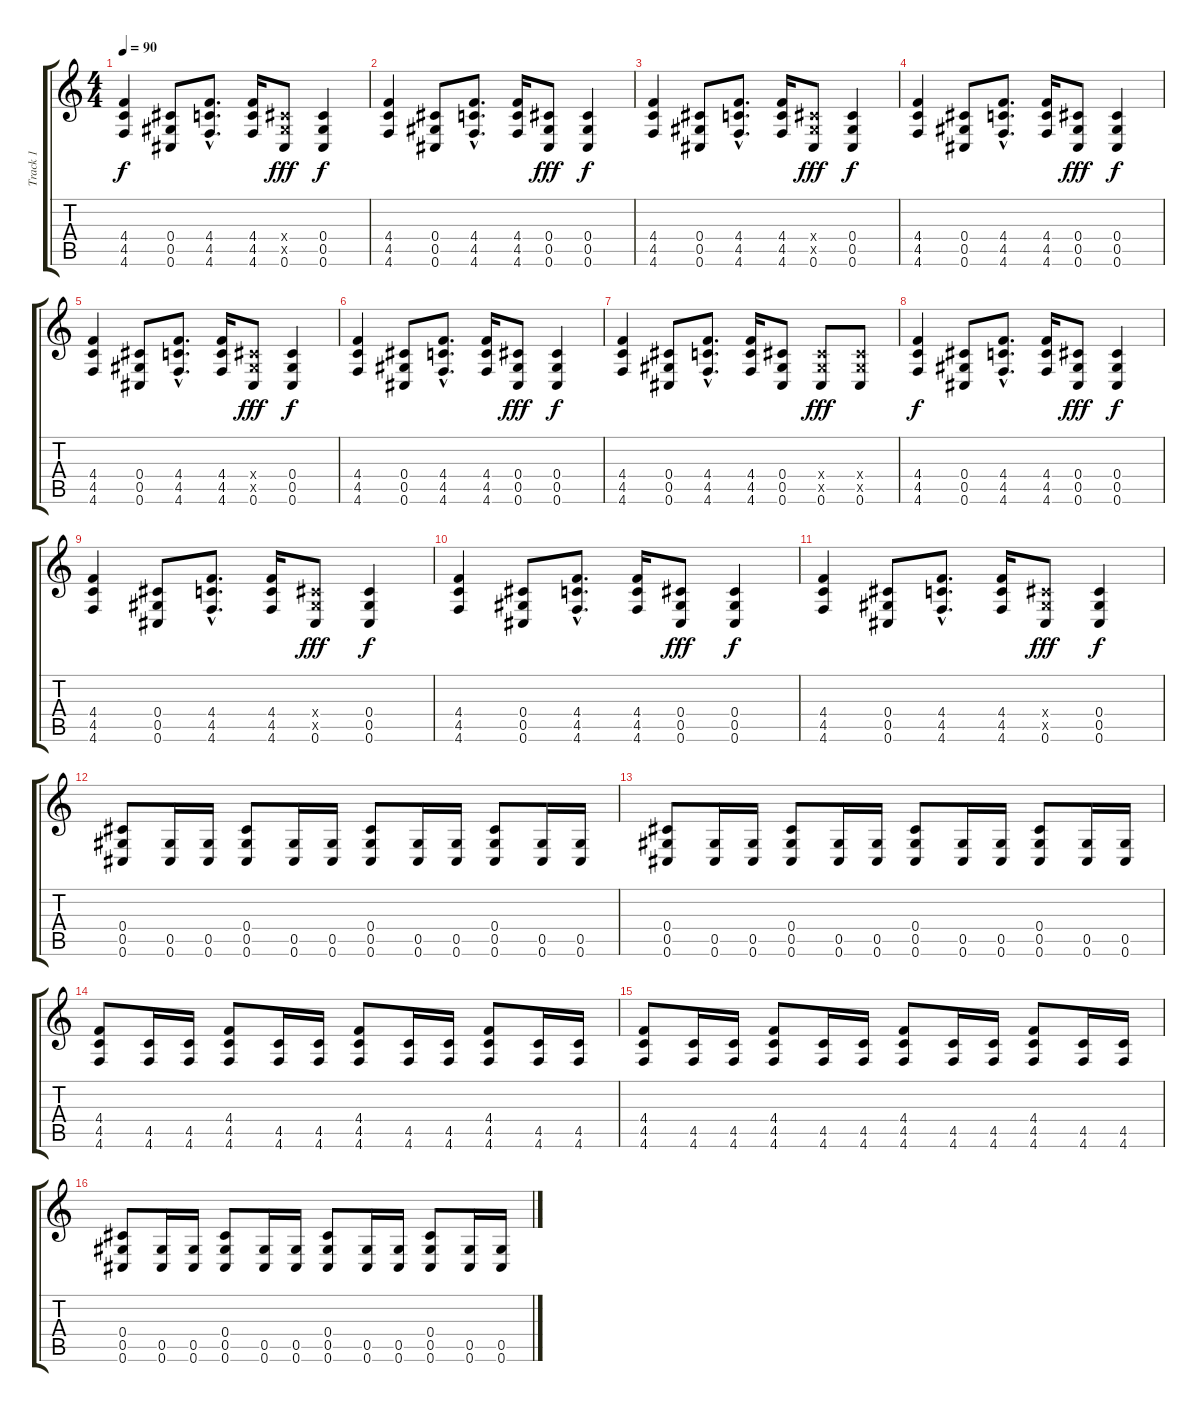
\track ("Track 1" "Track 1") {instrument distortionguitar}
\staff {score tabs}
\tuning (Eb4 Bb3 Gb3 Db3 Ab2 Db2) {hide}
\ts (4 4)
\tempo 90
\clef g2
\ks c
(4.4 4.5 4.6).4{dy f} (0.4 0.5 0.6).8 (4.4{hac} 4.5{hac} 4.6{hac}).8{d} (4.4 4.5 4.6).16 (0.4{x} 0.5{x} 0.6).8{dy fff} (0.4 0.5 0.6).4{dy f} |
(4.4 4.5 4.6).4 (0.4 0.5 0.6).8 (4.4{hac} 4.5{hac} 4.6{hac}).8{d} (4.4 4.5 4.6).16 (0.4 0.5 0.6).8{dy fff} (0.4 0.5 0.6).4{dy f} |
(4.4 4.5 4.6).4 (0.4 0.5 0.6).8 (4.4{hac} 4.5{hac} 4.6{hac}).8{d} (4.4 4.5 4.6).16 (0.4{x} 0.5{x} 0.6).8{dy fff} (0.4 0.5 0.6).4{dy f} |
(4.4 4.5 4.6).4 (0.4 0.5 0.6).8 (4.4{hac} 4.5{hac} 4.6{hac}).8{d} (4.4 4.5 4.6).16 (0.4 0.5 0.6).8{dy fff} (0.4 0.5 0.6).4{dy f} |
(4.4 4.5 4.6).4 (0.4 0.5 0.6).8 (4.4{hac} 4.5{hac} 4.6{hac}).8{d} (4.4 4.5 4.6).16 (0.4{x} 0.5{x} 0.6).8{dy fff} (0.4 0.5 0.6).4{dy f} |
(4.4 4.5 4.6).4 (0.4 0.5 0.6).8 (4.4{hac} 4.5{hac} 4.6{hac}).8{d} (4.4 4.5 4.6).16 (0.4 0.5 0.6).8{dy fff} (0.4 0.5 0.6).4{dy f} |
(4.4 4.5 4.6).4 (0.4 0.5 0.6).8 (4.4{hac} 4.5{hac} 4.6{hac}).8{d} (4.4 4.5 4.6).16 (0.4 0.5 0.6).8 (0.4{x} 0.5{x} 0.6).8{dy fff} (0.4{x} 0.5{x} 0.6).8 |
(4.4 4.5 4.6).4{dy f} (0.4 0.5 0.6).8 (4.4{hac} 4.5{hac} 4.6{hac}).8{d} (4.4 4.5 4.6).16 (0.4 0.5 0.6).8{dy fff} (0.4 0.5 0.6).4{dy f} |
(4.4 4.5 4.6).4 (0.4 0.5 0.6).8 (4.4{hac} 4.5{hac} 4.6{hac}).8{d} (4.4 4.5 4.6).16 (0.4{x} 0.5{x} 0.6).8{dy fff} (0.4 0.5 0.6).4{dy f} |
(4.4 4.5 4.6).4 (0.4 0.5 0.6).8 (4.4{hac} 4.5{hac} 4.6{hac}).8{d} (4.4 4.5 4.6).16 (0.4 0.5 0.6).8{dy fff} (0.4 0.5 0.6).4{dy f} |
(4.4 4.5 4.6).4 (0.4 0.5 0.6).8 (4.4{hac} 4.5{hac} 4.6{hac}).8{d} (4.4 4.5 4.6).16 (0.4{x} 0.5{x} 0.6).8{dy fff} (0.4 0.5 0.6).4{dy f} |
(0.4 0.5 0.6).8 (0.5 0.6).16 (0.5 0.6).16 (0.4 0.5 0.6).8 (0.5 0.6).16 (0.5 0.6).16 (0.4 0.5 0.6).8 (0.5 0.6).16 (0.5 0.6).16 (0.4 0.5 0.6).8 (0.5 0.6).16 (0.5 0.6).16 |
(0.4 0.5 0.6).8 (0.5 0.6).16 (0.5 0.6).16 (0.4 0.5 0.6).8 (0.5 0.6).16 (0.5 0.6).16 (0.4 0.5 0.6).8 (0.5 0.6).16 (0.5 0.6).16 (0.4 0.5 0.6).8 (0.5 0.6).16 (0.5 0.6).16 |
(4.4 4.5 4.6).8 (4.5 4.6).16 (4.5 4.6).16 (4.4 4.5 4.6).8 (4.5 4.6).16 (4.5 4.6).16 (4.4 4.5 4.6).8 (4.5 4.6).16 (4.5 4.6).16 (4.4 4.5 4.6).8 (4.5 4.6).16 (4.5 4.6).16 |
(4.4 4.5 4.6).8 (4.5 4.6).16 (4.5 4.6).16 (4.4 4.5 4.6).8 (4.5 4.6).16 (4.5 4.6).16 (4.4 4.5 4.6).8 (4.5 4.6).16 (4.5 4.6).16 (4.4 4.5 4.6).8 (4.5 4.6).16 (4.5 4.6).16 |
(0.4 0.5 0.6).8 (0.5 0.6).16 (0.5 0.6).16 (0.4 0.5 0.6).8 (0.5 0.6).16 (0.5 0.6).16 (0.4 0.5 0.6).8 (0.5 0.6).16 (0.5 0.6).16 (0.4 0.5 0.6).8 (0.5 0.6).16 (0.5 0.6).16
